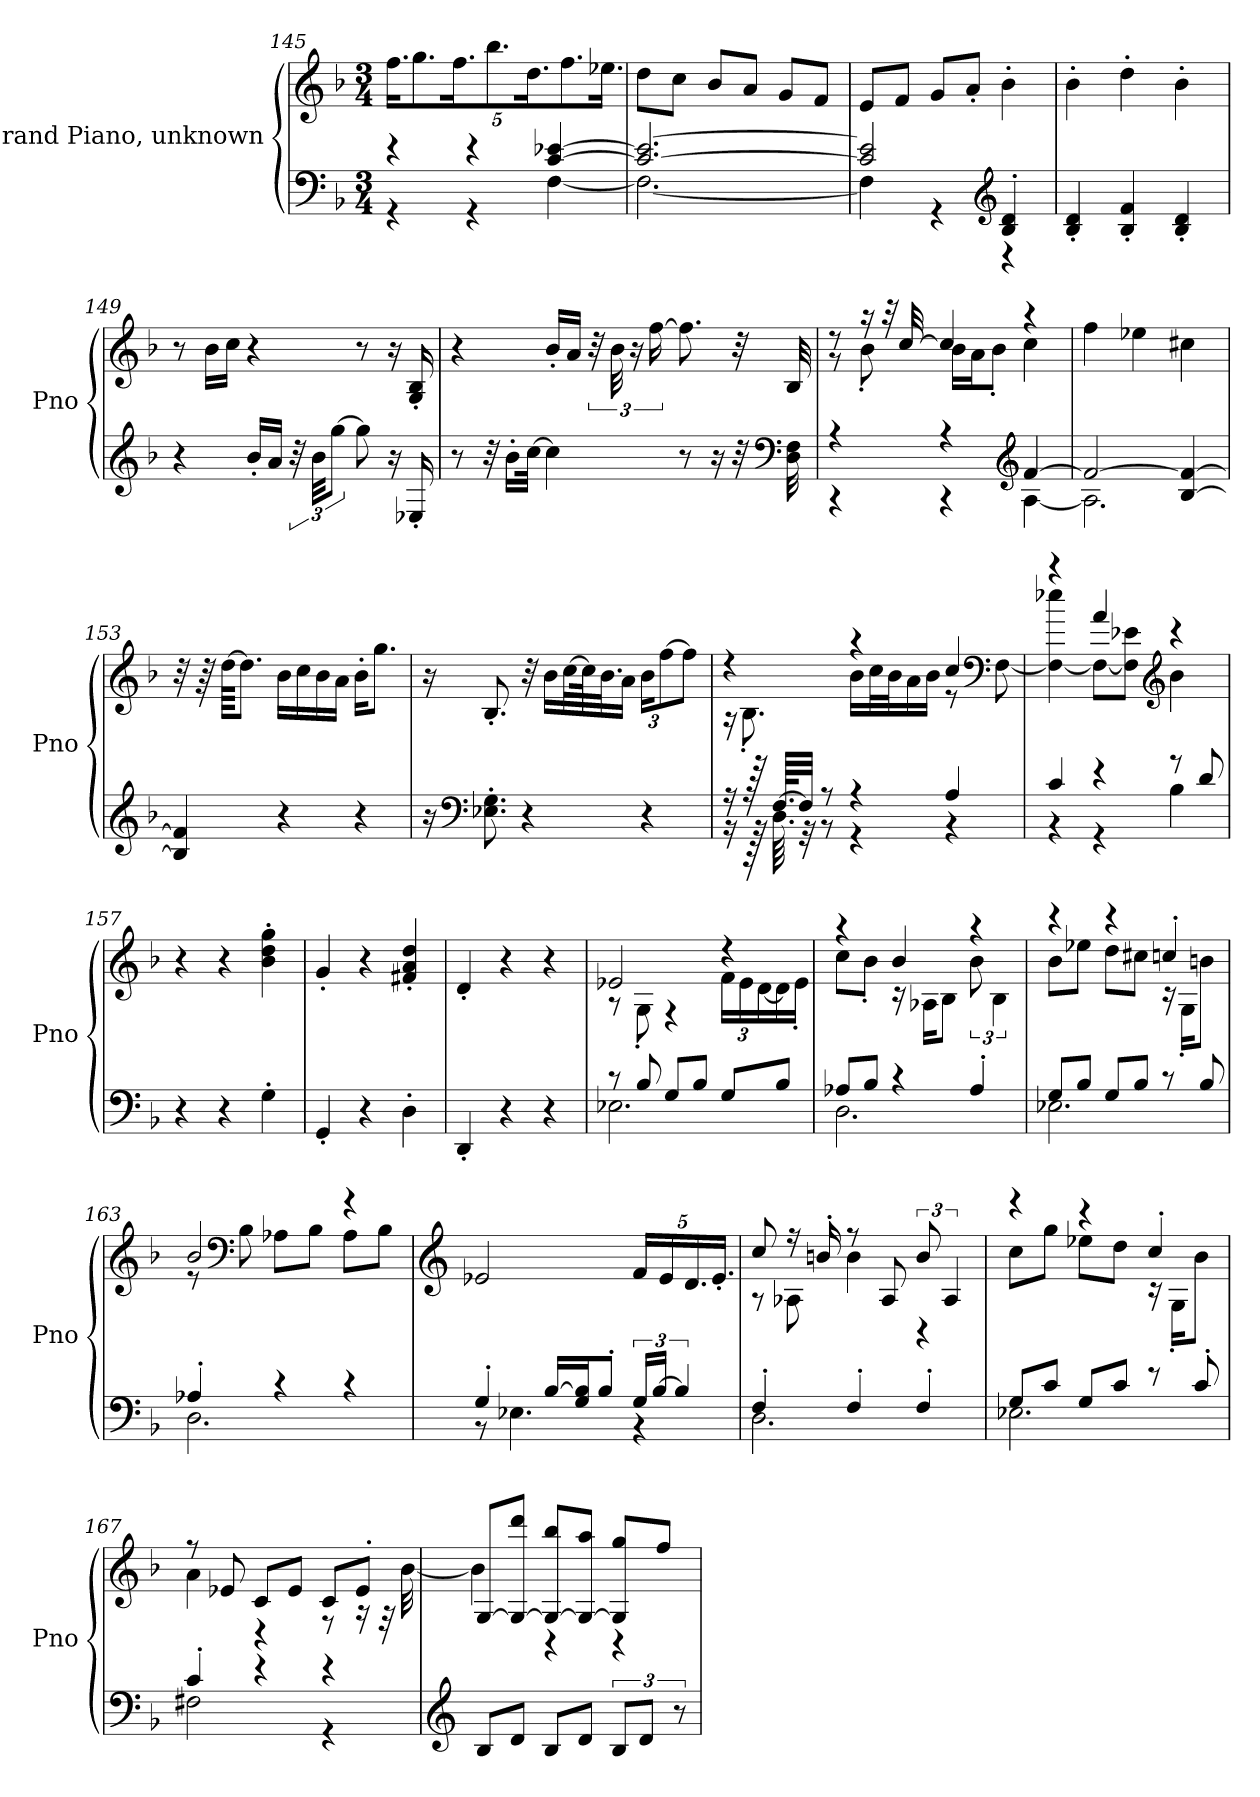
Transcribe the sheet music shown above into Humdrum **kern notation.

**kern	**kern
*part1	*part1
*staff2	*staff1
*I"Grand Piano, unknown	*
*I'Pno	*
!!LO:LB:g=z
*clefF4	*clefG2
*k[b-]	*k[b-]
*M3/4	*M3/4
=145	=145
*^	*
*	*	*Xbrackettup
4r	4r	20.ff\KL
.	.	10.gg\
.	.	20.ff\K
4r	4r	.
.	.	10.bb-\
.	.	20.dd\K
[4c/ [4e-X/	[4F\	.
.	.	10.ff\
.	.	20.ee-X\Jk
=146	=146	=146
2.c/_ 2.e-/_	2.F\_	8dd\L
.	.	8cc\J
.	.	8b-/L
.	.	8a/J
.	.	8g/L
.	.	8f/J
=147	=147	=147
2c/] 2e-/]	4F\]	8e/L
.	.	8f/J
.	4r	8g/L
.	.	8a'/J
*clefG2	*	*
4B-/' 4d/'	4r	4b-'\
*v	*v	*
=148	=148
4B-/' 4d/'	4b-'\
4B-/' 4f/'	4dd'\
4B-/' 4d/'	4b-'\
=149	=149
4r	8r
.	16b-\LL
.	16cc\JJ
16b-'/LL	4r
16a/JJ	.
48r	.
48b-\KKL	.
[12gg\J	.
8gg\]	8r
16r	16r
16E-X'/	16G/' 16B-/'
!!LO:LB:g=z
=150	=150
8r	4r
32r	.
16b-'\LL	.
[32cc\JJk	.
4cc\]	16b-'/LL
.	16a/JJ
*	*brackettup
.	48r
.	48b-\
.	24r
.	[24ff\
8r	8.ff\]
16r	.
32r	32r
*clefF4	*
32D\ 32F\	32B-/
=151	=151
*^	*^
4r	4r	8r	8r
.	.	16r	8b-'\
.	.	32r	.
.	.	[32cc/	.
4r	4r	4cc/]	16b-\LL
.	.	.	16a\J
.	.	.	8b-'\J
*clefG2	*	*	*
[4f/	[4A\	4r	4cc\
*	*	*v	*v
=152	=152	=152
2f/_	2.A\]	4ff\
.	.	4ee-X\
[4B-/ 4f/_	.	4cc#X\
*v	*v	*
=153	=153
4B-/] 4f/]	32r
.	64r
.	[64dd\KKKL
.	8.dd\J]
4r	16b-\LL
.	16cc\
.	16b-\
.	16a\JJ
4r	16b-'\KL
.	8.gg\J
!!LO:LB:g=z
=154	=154
16r	16r
*clefF4	*
8.E-X\' 8.G\'	8.B-'/
4r	32r
.	16b-\LL
.	[32cc\L
.	64cc\K]
.	32.b-\J
.	16a\JJ
*	*Xbrackettup
4r	24b-\KL
.	[12ff\
.	8ff\J]
=155	=155
*^	*^
16r	16r	4r	16r
128r	128r	.	8.B-'\
[64.F/KLLL	64.D\	.	.
32F/JJJ]	32r	.	.
8r	8r	.	.
4r	4r	4r	16b-\LL
.	.	.	32cc\L
.	.	.	32b-\J
.	.	.	16a\
.	.	.	16b-\JJ
4A/	4r	4cc/	8r
*	*	*clefF4	*
.	.	.	[8F\
=156	=156	=156	=156
4c/	4r	4r	4F\_ 4ee-X\
4r	4r	4a/	8F\L_
.	.	.	8F\] 8e-X\J
*	*	*clefG2	*
8r	4B-\	4r	4b-\
8d/	.	.	.
*v	*v	*	*
*	*v	*v
=157	=157
4r	4r
4r	4r
4G'\	4b-\' 4dd\' 4gg\'
=158	=158
4GG'/	4g'/
4r	4r
4D'\	4f#X/' 4a/' 4dd/'
!!LO:PB:g=z
=159	=159
4DD'/	4d'/
4r	4r
4r	4r
=160	=160
*^	*^
8r	2.E-X\	2e-X/	8r
8B-/	.	.	8G'\
8G/L	.	.	4r
8B-/J	.	.	.
8G/L	.	4r	24f\LL
.	.	.	24e-\
.	.	.	[24d\
8B-/J	.	.	16d\]
.	.	.	16e-'\JJ
=161	=161	=161	=161
8A-X/L	2.D\	4r	8cc\L
8B-/J	.	.	8b-'\J
4r	.	4b-/	16r
.	.	.	16A-X\KL
.	.	.	8B-\J
*	*	*	*brackettup
4A-'/	.	4r	12b-\
.	.	.	6B-\
=162	=162	=162	=162
8G/L	2.E-X\	4r	8b-\L
8B-/J	.	.	8ee-X\J
8G/L	.	4r	8dd\L
8B-/J	.	.	8cc#X\J
8r	.	4ccn'/	16r
.	.	.	16G'\KL
8B-/	.	.	8bn\J
=163	=163	=163	=163
4A-X'/	2.D\	2b-/	8r
*	*	*clefF4	*
.	.	.	8B-\
4r	.	.	8A-X\L
.	.	.	8B-\J
4r	.	4r	8A-\L
.	.	.	8B-\J
*	*	*v	*v
!!LO:LB:g=z
=164	=164	=164
*	*	*clefG2
4G'/	8r	2e-X/
.	4.E-X\	.
[16B-/LL	.	.
16G/ 16B-/]J	.	.
8B-'/J	.	.
*	*	*Xbrackettup
24G/LL	4r	20f/LL
[24B-/JJ	.	.
.	.	20e-/
6B-/]	.	.
.	.	20.d/
.	.	20.e-'/JJ
=165	=165	=165
*	*	*^
4F'/	2.D\	8cc/	8r
.	.	16r	8A-X\
.	.	16bn'/	.
4F'/	.	8r	4b\
.	.	8A-/	.
*	*	*brackettup	*
4F'/	.	12b/	4r
.	.	6A-/	.
=166	=166	=166	=166
8G/L	2.E-X\	4r	8cc\L
8c/J	.	.	8gg\J
8G/L	.	4r	8ee-X\L
8c/J	.	.	8dd\J
8r	.	4cc'/	16r
.	.	.	16G'\KL
8c'/	.	.	8b-\J
=167	=167	=167	=167
4c'/	2F#X\	8r	4a\
.	.	8e-X/	.
4r	.	8c/L	4r
.	.	8e-/J	.
4r	4r	8c/L	8r
.	.	8e-'/J	16r
.	.	.	32r
.	.	.	[32b-\
*v	*v	*	*
!!LO:LB:g=z	!!
=168	=168	=168
*clefG2	*	*
8B-/L	[8G/L	4b-\]
8d/J	8G/_ 8ddd/J	.
8B-/L	8G/_ 8bb-/L	4r
8d/J	8G/_ 8aa/J	.
12B-/L	8G/] 8gg/L	4r
12d/J	.	.
.	8ff/J	.
12r	.	.
*	*v	*v
=	=
*-	*-
